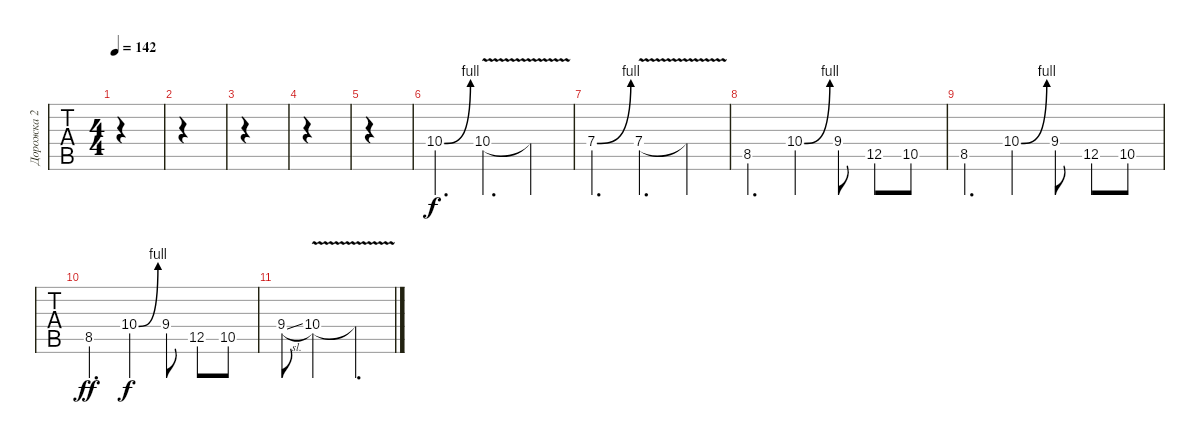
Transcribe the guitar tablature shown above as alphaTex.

\track ("Дорожка 2" "Дорожка 2") {instrument electricguitarclean}
\staff {tabs}
\tuning (Eb4 Bb3 Gb3 Db3 Ab2 Eb2) {hide}
\ts (4 4)
\tempo 142
\clef g2
\ks c
|
|
|
|
|
10.4{be (bend 0 0 60 4)}.4{d} 10.4{v}.4{d} 10.4{t}.4 |
7.4{be (bend 0 0 60 4)}.4{d} 7.4{v}.4{d} 7.4{t}.4 |
8.5.4{d} 10.4{be (bend 0 0 60 4)}.4 9.4.8 12.5.8 10.5.8 |
8.5.4{d} 10.4{be (bend 0 0 60 4)}.4 9.4.8 12.5.8 10.5.8 |
8.5.4{d dy ff} 10.4{be (bend 0 0 60 4)}.4{dy f} 9.4.8 12.5.8 10.5.8 |
9.4{sl}.8 10.4{v}.2 10.4{t}.4{d}
